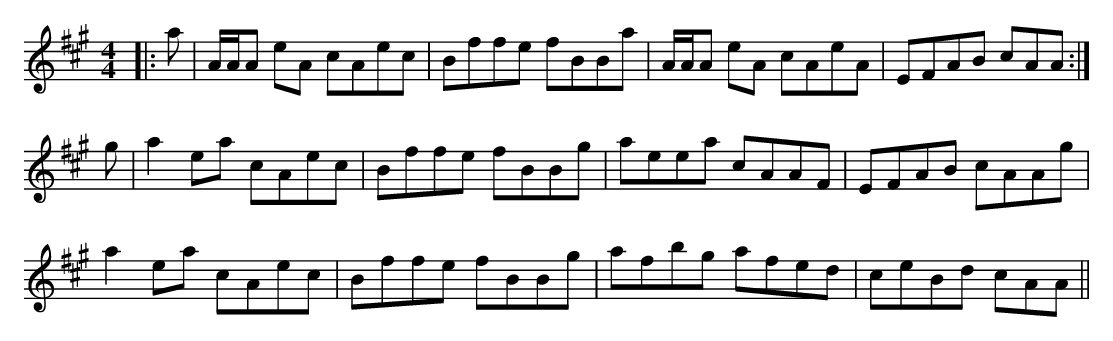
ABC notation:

X:1
M:4/4
K:A
|:a|A/A/A eA cAec|Bffe fBBa|A/A/A eA cAeA|EFAB cAA:|
g|a2 ea cAec|Bffe fBBg|aeea cAAF|EFAB cAAg|
a2 ea cAec|Bffe fBBg|afbg afed|ceBd cAA||
